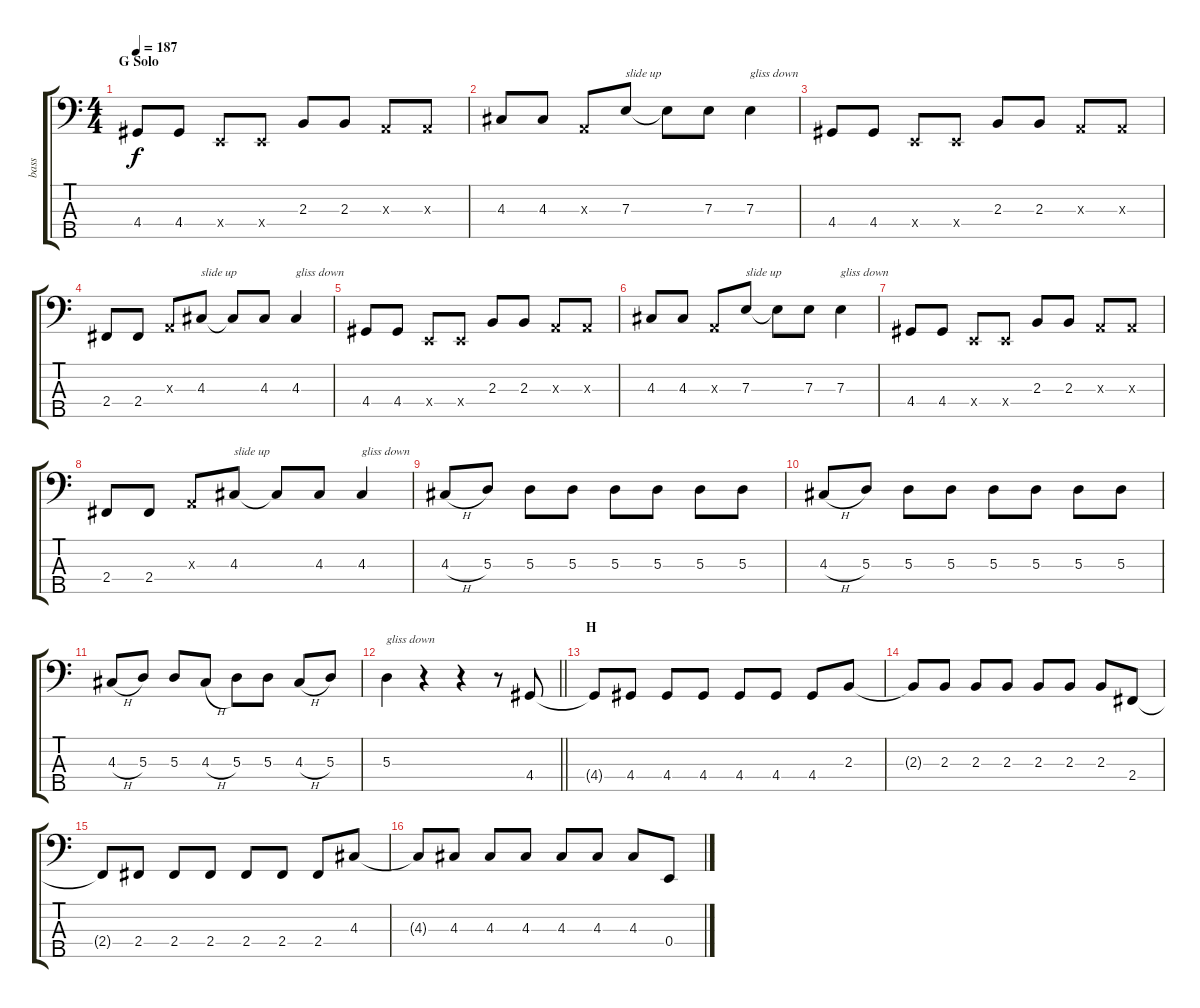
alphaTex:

\track ("bass" "bass") {instrument electricbasspick}
\staff {score tabs}
\tuning (G2 D2 A1 E1 B0) {hide}
\ts (4 4)
\section ("" "G Solo")
\tempo 187
\clef f4
\ks c
4.4.8{dy f} 4.4.8 0.4{x}.8 0.4{x}.8 2.3.8 2.3.8 0.3{x}.8 0.3{x}.8 |
4.3.8 4.3.8 0.3{x}.8 7.3.8{txt "slide up"} 7.3{t}.8 7.3.8 7.3.4{txt "gliss down"} |
4.4.8 4.4.8 0.4{x}.8 0.4{x}.8 2.3.8 2.3.8 0.3{x}.8 0.3{x}.8 |
2.4.8 2.4.8 0.3{x}.8 4.3.8{txt "slide up"} 4.3{t}.8 4.3.8 4.3.4{txt "gliss down"} |
4.4.8 4.4.8 0.4{x}.8 0.4{x}.8 2.3.8 2.3.8 0.3{x}.8 0.3{x}.8 |
4.3.8 4.3.8 0.3{x}.8 7.3.8{txt "slide up"} 7.3{t}.8 7.3.8 7.3.4{txt "gliss down"} |
4.4.8 4.4.8 0.4{x}.8 0.4{x}.8 2.3.8 2.3.8 0.3{x}.8 0.3{x}.8 |
2.4.8 2.4.8 0.3{x}.8 4.3.8{txt "slide up"} 4.3{t}.8 4.3.8 4.3.4{txt "gliss down"} |
4.3{h}.8 5.3.8 5.3.8 5.3.8 5.3.8 5.3.8 5.3.8 5.3.8 |
4.3{h}.8 5.3.8 5.3.8 5.3.8 5.3.8 5.3.8 5.3.8 5.3.8 |
4.3{h}.8 5.3.8 5.3.8 4.3{h}.8 5.3.8 5.3.8 4.3{h}.8 5.3.8 |
\barLineRight lightlight
5.3.4{txt "gliss down"} r.4 r.4 r.8 4.4.8 |
\section ("" "H")
4.4{t}.8 4.4.8 4.4.8 4.4.8 4.4.8 4.4.8 4.4.8 2.3.8 |
2.3{t}.8 2.3.8 2.3.8 2.3.8 2.3.8 2.3.8 2.3.8 2.4.8 |
2.4{t}.8 2.4.8 2.4.8 2.4.8 2.4.8 2.4.8 2.4.8 4.3.8 |
4.3{t}.8 4.3.8 4.3.8 4.3.8 4.3.8 4.3.8 4.3.8 0.4.8
